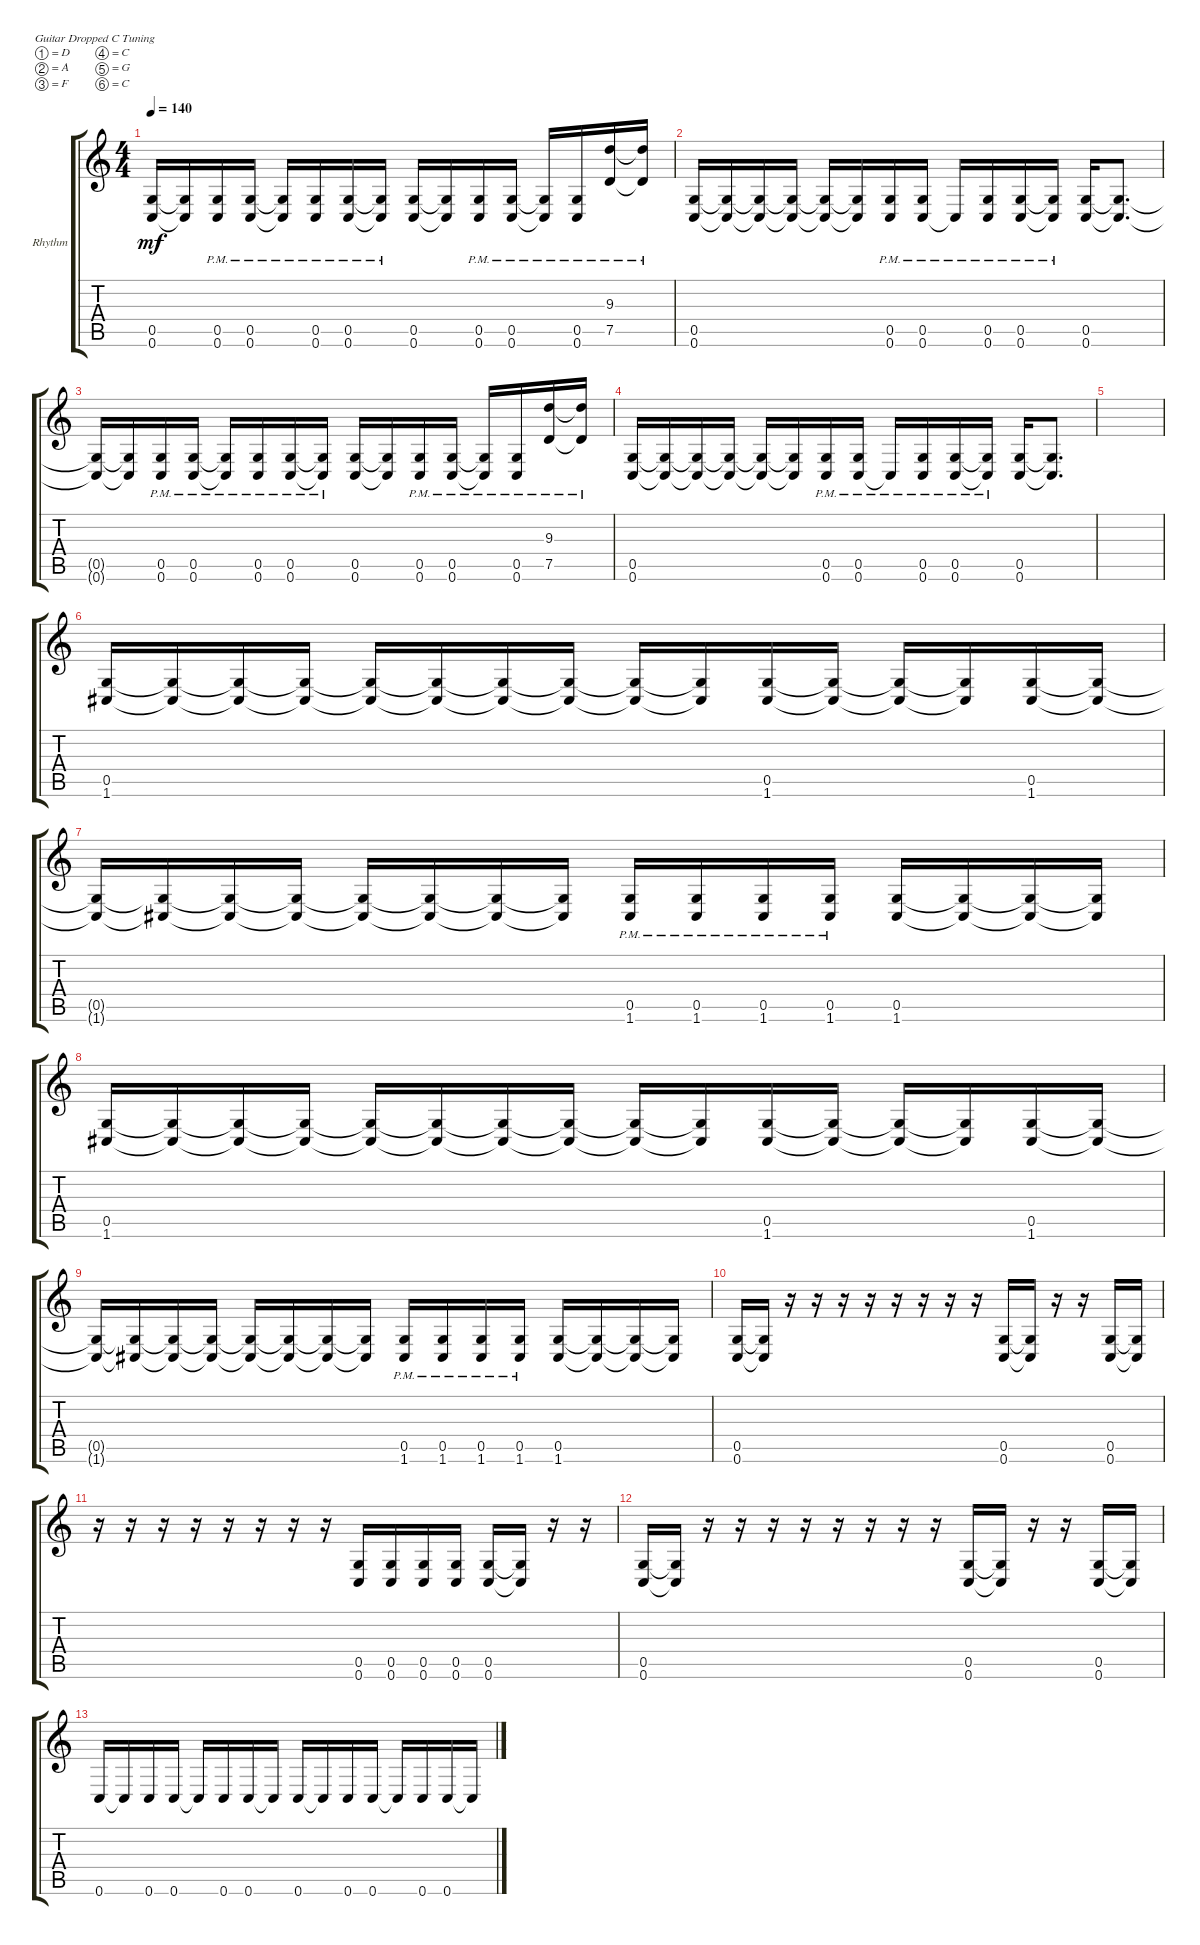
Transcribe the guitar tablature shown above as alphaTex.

\defaultSystemsLayout 4
\bracketExtendMode groupsimilarinstruments
\firstSystemTrackNameOrientation horizontal
\otherSystemsTrackNameOrientation horizontal
\track ("Rhythm" "Rhythm") {instrument distortionguitar}
\staff {score tabs}
\tuning (D4 A3 F3 C3 G2 C2)
\ts (4 4)
\tempo 140
\clef g2
\ks c
(0.6{t} 0.5{t}).16{dy mf} (0.6{t} 0.5{t}).16 (0.5{pm} 0.6{pm}).16 (0.6{pm} 0.5{pm}).16 (0.5{pm t} 0.6{pm t}).16 (0.6{pm} 0.5{pm}).16 (0.5{pm} 0.6{pm}).16 (0.6{pm t} 0.5{pm t}).16 (0.5 0.6).16 (0.6{t} 0.5{t}).16 (0.6{pm} 0.5{pm}).16 (0.6{pm} 0.5{pm}).16 (0.5{pm t} 0.6{pm t}).16 (0.6{pm} 0.5{pm}).16 (7.5{pm} 9.3).16 (7.5{pm t} 9.3{t}).16 |
(0.6 0.5).16 (0.5{t} 0.6{t}).16 (0.5{t} 0.6{t}).16 (0.5{t} 0.6{t}).16 (0.5{t} 0.6{t}).16 (0.5{t} 0.6{t}).16 (0.6{pm} 0.5{pm}).16 (0.5{pm} 0.6{pm}).16 0.6{pm t}.16 (0.6{pm} 0.5{pm}).16 (0.5{pm} 0.6{pm}).16 (0.6{pm t} 0.5{pm t}).16 (0.6 0.5).16 (0.6{t} 0.5{t}).8{d} |
(0.6{t} 0.5{t}).16 (0.6{t} 0.5{t}).16 (0.5{pm} 0.6{pm}).16 (0.6{pm} 0.5{pm}).16 (0.5{pm t} 0.6{pm t}).16 (0.6{pm} 0.5{pm}).16 (0.5{pm} 0.6{pm}).16 (0.6{pm t} 0.5{pm t}).16 (0.5 0.6).16 (0.6{t} 0.5{t}).16 (0.6{pm} 0.5{pm}).16 (0.6{pm} 0.5{pm}).16 (0.5{pm t} 0.6{pm t}).16 (0.6{pm} 0.5{pm}).16 (7.5{pm} 9.3).16 (7.5{pm t} 9.3{t}).16 |
(0.6 0.5).16 (0.5{t} 0.6{t}).16 (0.5{t} 0.6{t}).16 (0.5{t} 0.6{t}).16 (0.5{t} 0.6{t}).16 (0.5{t} 0.6{t}).16 (0.6{pm} 0.5{pm}).16 (0.5{pm} 0.6{pm}).16 0.6{pm t}.16 (0.6{pm} 0.5{pm}).16 (0.5{pm} 0.6{pm}).16 (0.6{pm t} 0.5{pm t}).16 (0.6 0.5).16 (0.6{t} 0.5{t}).8{d} |
|
(1.6 0.5).16 (0.5{t} 1.6{t}).16 (0.5{t} 1.6{t}).16 (0.5{t} 1.6{t}).16 (0.5{t} 1.6{t}).16 (0.5{t} 1.6{t}).16 (0.5{t} 1.6{t}).16 (0.5{t} 1.6{t}).16 (0.5{t} 1.6{t}).16 (0.5{t} 1.6{t}).16 (0.5 1.6).16 (0.5{t} 1.6{t}).16 (1.6{t} 0.5{t}).16 (1.6{t} 0.5{t}).16 (1.6 0.5).16 (1.6{t} 0.5{t}).16 |
(1.6{t} 0.5{t}).16 (1.6{t} 0.5{t}).16 (1.6{t} 0.5{t}).16 (1.6{t} 0.5{t}).16 (1.6{t} 0.5{t}).16 (1.6{t} 0.5{t}).16 (1.6{t} 0.5{t}).16 (1.6{t} 0.5{t}).16 (1.6{pm} 0.5{pm}).16 (0.5{pm} 1.6{pm}).16 (0.5{pm} 1.6{pm}).16 (0.5{pm} 1.6{pm}).16 (0.5 1.6).16 (1.6{t} 0.5{t}).16 (1.6{t} 0.5{t}).16 (1.6{t} 0.5{t}).16 |
(1.6 0.5).16 (0.5{t} 1.6{t}).16 (0.5{t} 1.6{t}).16 (0.5{t} 1.6{t}).16 (0.5{t} 1.6{t}).16 (0.5{t} 1.6{t}).16 (0.5{t} 1.6{t}).16 (0.5{t} 1.6{t}).16 (0.5{t} 1.6{t}).16 (0.5{t} 1.6{t}).16 (0.5 1.6).16 (0.5{t} 1.6{t}).16 (1.6{t} 0.5{t}).16 (1.6{t} 0.5{t}).16 (1.6 0.5).16 (1.6{t} 0.5{t}).16 |
(1.6{t} 0.5{t}).16 (1.6{t} 0.5{t}).16 (1.6{t} 0.5{t}).16 (1.6{t} 0.5{t}).16 (1.6{t} 0.5{t}).16 (1.6{t} 0.5{t}).16 (1.6{t} 0.5{t}).16 (1.6{t} 0.5{t}).16 (1.6{pm} 0.5{pm}).16 (0.5{pm} 1.6{pm}).16 (0.5{pm} 1.6{pm}).16 (0.5{pm} 1.6{pm}).16 (0.5 1.6).16 (1.6{t} 0.5{t}).16 (1.6{t} 0.5{t}).16 (1.6{t} 0.5{t}).16 |
(0.6 0.5).16 (0.5{t} 0.6{t}).16 r.16 r.16 r.16 r.16 r.16 r.16 r.16 r.16 (0.5 0.6).16 (0.5{t} 0.6{t}).16 r.16 r.16 (0.6 0.5).16 (0.6{t} 0.5{t}).16 |
r.16 r.16 r.16 r.16 r.16 r.16 r.16 r.16 (0.6 0.5).16 (0.5 0.6).16 (0.5 0.6).16 (0.5 0.6).16 (0.5 0.6).16 (0.6{t} 0.5{t}).16 r.16 r.16 |
(0.6 0.5).16 (0.5{t} 0.6{t}).16 r.16 r.16 r.16 r.16 r.16 r.16 r.16 r.16 (0.5 0.6).16 (0.5{t} 0.6{t}).16 r.16 r.16 (0.6 0.5).16 (0.6{t} 0.5{t}).16 |
0.6.16 0.6{t}.16 0.6.16 0.6.16 0.6{t}.16 0.6.16 0.6.16 0.6{t}.16 0.6.16 0.6{t}.16 0.6.16 0.6.16 0.6{t}.16 0.6.16 0.6.16 0.6{t}.16
